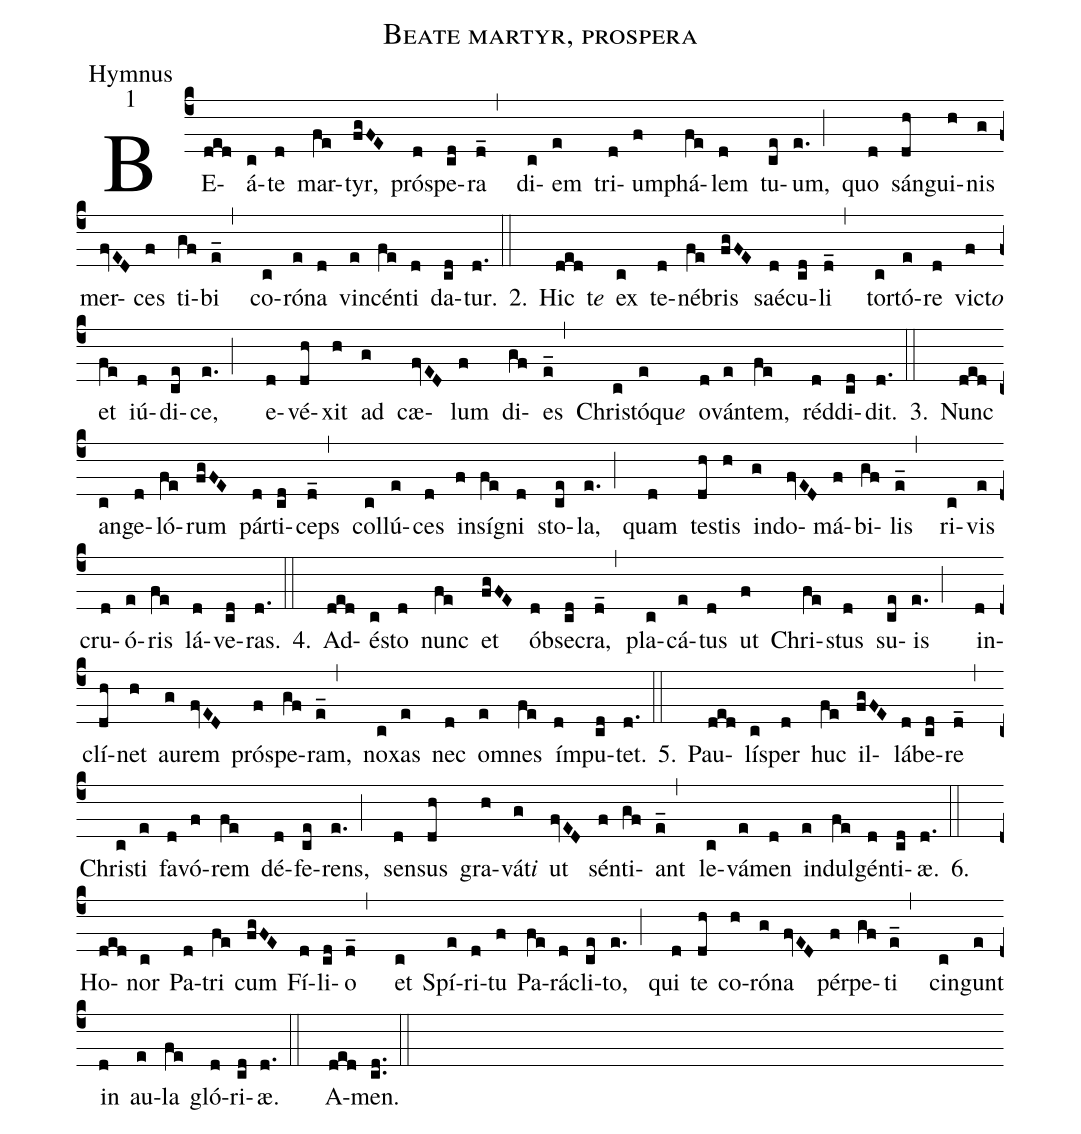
name:Beate martyr, prospera;
office-part:Hymnus;
mode:1;
%%
(c4)BE(ded)á(c)te(d) mar(fe)tyr,(fgFE) pró(d)spe(cd)ra(d_,)
di(c)em(e) tri(d)um(f)phá(fe)lem(d) tu(ce)um,(e.;)
quo(d) sán(dh)gui(h)nis(g) mer(fvED)ces(f) ti(gf)bi(e_,)
co(c)ró(e)na(d) vin(e)cén(fe)ti(d) da(cd)tur.(d.::)
2.() Hic(ded)  t<i>e</i>() ex(c) te(d)né(fe)bris(fgFE) saé(d)cu(cd)li(d_,)
tor(c)tó(e)re(d) vict<i>o</i>(f) et(fe) iú(d)di(ce)ce,(e.;)
e(d)vé(dh)xit(h) ad(g) cæ(fvED)lum(f) di(gf)es(e_,)
Chri(c)stóqu<i>e</i>(e) o(d)ván(e)tem,(fe) réd(d)di(cd)dit.(d.::)
3.() Nunc(ded) an(c)ge(d)ló(fe)rum(fgFE) pár(d)ti(cd)ceps(d_,)
col(c)lú(e)ces(d) in(f)sí(fe)gni(d) sto(ce)la,(e.;)
quam(d) te(dh)stis(h) in(g)do(fvED)má(f)bi(gf)lis(e_,)
ri(c)vis(e) cru(d)ó(e)ris(fe) lá(d)ve(cd)ras.(d.::)
4.() Ad(ded)é(c)sto(d) nunc(fe) et(fgFE) ób(d)se(cd)cra,(d_,)
pla(c)cá(e)tus(d) ut(f) Chri(fe)stus(d) su(ce)is(e.;)
in(d)clí(dh)net(h) au(g)rem(fvED) pró(f)spe(gf)ram,(e_,)
no(c)xas(e) nec(d) om(e)nes(fe) ím(d)pu(cd)tet.(d.::)
5.() Pau(ded)lí(c)sper(d) huc(fe) il(fgFE)lá(d)be(cd)re(d_,)
Chri(c)sti(e) fa(d)vó(f)rem(fe) dé(d)fe(ce)rens,(e.;)
sen(d)sus(dh) gra(h)vát<i>i</i>(g) ut(fvED) sén(f)ti(gf)ant(e_,)
le(c)vá(e)men(d) in(e)dul(fe)gén(d)ti(cd)æ.(d.::)
6.() Ho(ded)nor(c) Pa(d)tri(fe) cum(fgFE) Fí(d)li(cd)o(d_,)
et(c) Spí(e)ri(d)tu(f) Pa(fe)rá(d)cli(ce)to,(e.;)
qui(d) te(dh) co(h)ró(g)na(fvED) pér(f)pe(gf)ti(e_,)
cin(c)gunt(e) in(d) au(e)la(fe) gló(d)ri(cd)æ.(d.::) A(ded)men.(cd..) (::)
